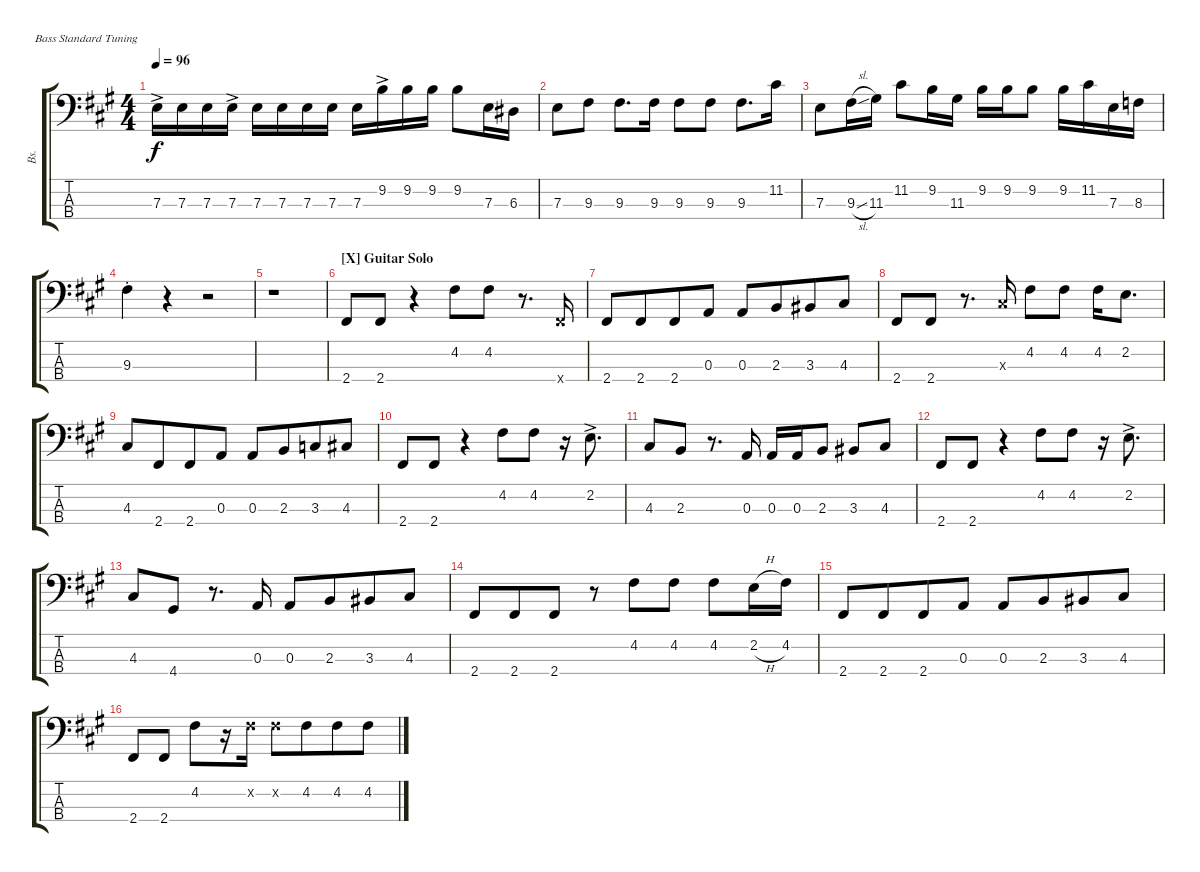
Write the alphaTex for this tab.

\defaultSystemsLayout 4
\bracketExtendMode groupsimilarinstruments
\otherSystemsTrackNameOrientation horizontal
\track ("Bass" "Bs.") {instrument electricbassfinger}
\staff {score tabs}
\tuning (G2 D2 A1 E1)
\ts (4 4)
\tempo 96
\clef f4
\ks a
7.3{ac acc forcenatural}.16{dy f} 7.3{acc forcenatural}.16 7.3{acc forcenatural}.16 7.3{ac acc forcenatural}.16 7.3{acc forcenatural}.16 7.3{acc forcenatural}.16 7.3{acc forcenatural}.16 7.3{acc forcenatural}.16 7.3{acc forcenatural}.16 9.2{ac acc forcenatural}.16 9.2{acc forcenatural}.16 9.2{acc forcenatural}.16 9.2{acc forcenatural}.8 7.3{acc forcenatural}.16 6.3{acc #}.16 |
7.3{acc forcenatural}.8 9.3{acc #}.8 9.3{acc #}.8{d} 9.3{acc #}.16 9.3{acc #}.8 9.3{acc #}.8 9.3{acc #}.8{d} 11.2{acc #}.16 |
7.3{acc forcenatural}.8 9.3{sl acc #}.16 11.3{acc #}.16 11.2{acc #}.8 9.2{acc forcenatural}.16 11.3{acc #}.16 9.2{acc forcenatural}.16 9.2{acc forcenatural}.16 9.2{acc forcenatural}.8 9.2{acc forcenatural}.16 11.2{acc #}.16 7.3{acc forcenatural}.16 8.3{acc forcenatural}.16 |
9.3{st acc #}.4 r.4 r.2 |
r.1 |
\section ("X" "Guitar Solo")
2.4{acc #}.8 2.4{acc #}.8 r.4 4.2{acc #}.8 4.2{acc #}.8 r.8{d} 2.4{x acc #}.16 |
2.4{acc #}.8 2.4{acc #}.8{beam merge} 2.4{acc #}.8 0.3{acc forcenatural}.8 0.3{acc forcenatural}.8 2.3{acc forcenatural}.8{beam merge} 3.3{acc #}.8 4.3{acc #}.8 |
2.4{acc #}.8 2.4{acc #}.8 r.8{d} 4.3{x acc #}.16 4.2{acc #}.8 4.2{acc #}.8 4.2{acc #}.16 2.2{acc forcenatural}.8{d} |
4.3{acc #}.8 2.4{acc #}.8{beam merge} 2.4{acc #}.8 0.3{acc forcenatural}.8 0.3{acc forcenatural}.8 2.3{acc forcenatural}.8{beam merge} 3.3{acc forcenatural}.8 4.3{acc #}.8 |
2.4{acc #}.8 2.4{acc #}.8 r.4 4.2{acc #}.8 4.2{acc #}.8 r.16 2.2{ac acc forcenatural}.8{d} |
4.3{acc #}.8 2.3{acc forcenatural}.8 r.8{d} 0.3{acc forcenatural}.16 0.3{acc forcenatural}.16 0.3{acc forcenatural}.16 2.3{acc forcenatural}.8 3.3{acc #}.8 4.3{acc #}.8 |
2.4{acc #}.8 2.4{acc #}.8 r.4 4.2{acc #}.8 4.2{acc #}.8 r.16 2.2{ac acc forcenatural}.8{d} |
4.3{acc #}.8 4.4{acc #}.8 r.8{d} 0.3{acc forcenatural}.16 0.3{acc forcenatural}.8 2.3{acc forcenatural}.8{beam merge} 3.3{acc #}.8 4.3{acc #}.8 |
2.4{acc #}.8 2.4{acc #}.8{beam merge} 2.4{acc #}.8 r.8 4.2{acc #}.8 4.2{acc #}.8 4.2{acc #}.8 2.2{h acc forcenatural}.16 4.2{acc #}.16 |
2.4{acc #}.8 2.4{acc #}.8{beam merge} 2.4{acc #}.8 0.3{acc forcenatural}.8 0.3{acc forcenatural}.8 2.3{acc forcenatural}.8{beam merge} 3.3{acc #}.8 4.3{acc #}.8 |
2.4{acc #}.8 2.4{acc #}.8 4.2{acc #}.8 r.16 4.2{x acc #}.16 4.2{x acc #}.8 4.2{acc #}.8{beam merge} 4.2{acc #}.8 4.2{acc #}.8
